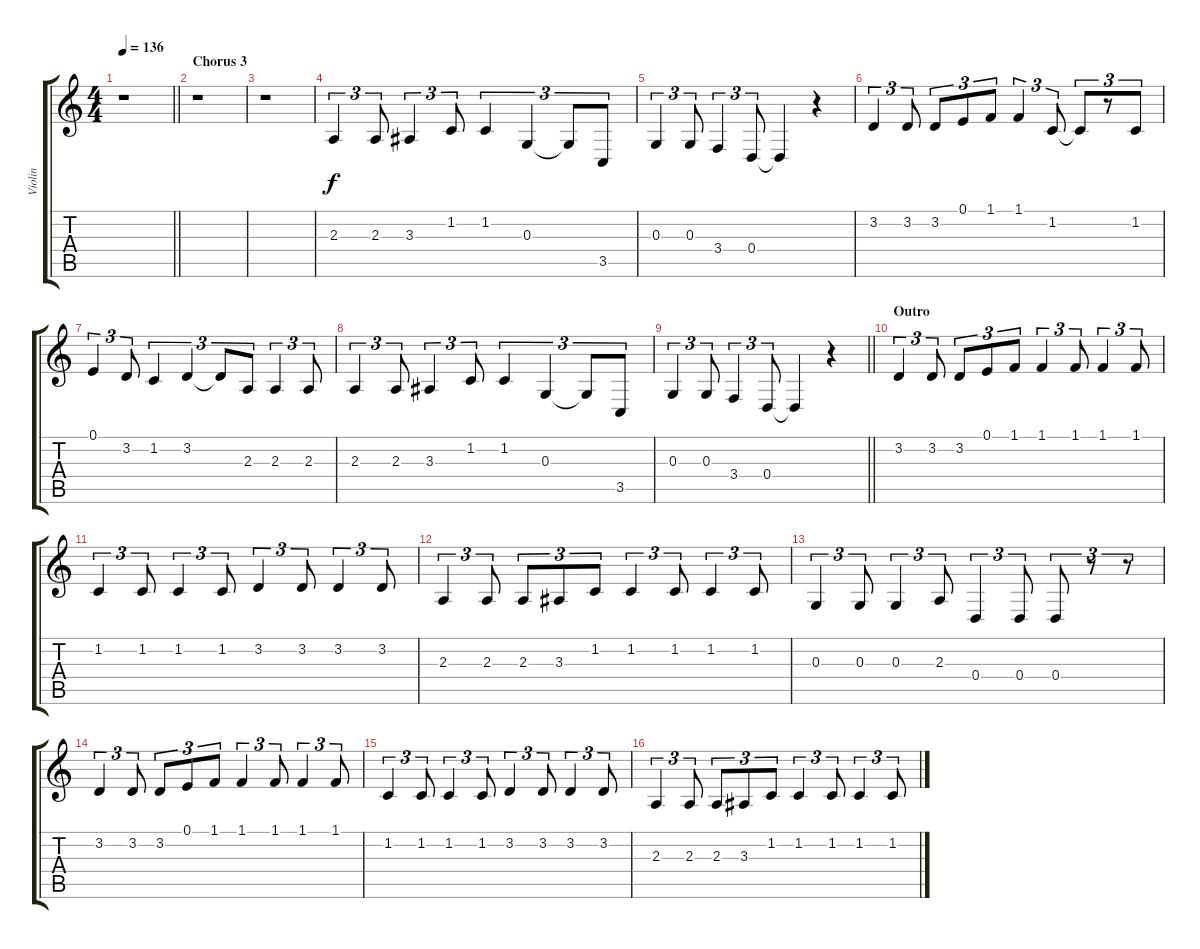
\track ("Violin" "Violin") {instrument violin}
\staff {score tabs}
\tuning (E4 B3 G3 D3 A2 E2) {hide}
\ts (4 4)
\tempo 136
\clef g2
\barLineRight lightlight
\ks c
r.1{dy f} |
\section ("" "Chorus 3")
r.1 |
r.1 |
2.3.4{tu (3 2)} 2.3.8{tu (3 2)} 3.3.4{tu (3 2)} 1.2.8{tu (3 2)} 1.2.4{tu (3 2)} 0.3.4{tu (3 2)} 0.3{t}.8{tu (3 2)} 3.5.8{tu (3 2)} |
0.3.4{tu (3 2)} 0.3.8{tu (3 2)} 3.4.4{tu (3 2)} 0.4.8{tu (3 2)} 0.4{t}.4 r.4 |
3.2.4{tu (3 2)} 3.2.8{tu (3 2)} 3.2.8{tu (3 2)} 0.1.8{tu (3 2)} 1.1.8{tu (3 2)} 1.1.4{tu (3 2)} 1.2.8{tu (3 2)} 1.2{t}.8{tu (3 2)} r.8{tu (3 2)} 1.2.8{tu (3 2)} |
0.1.4{tu (3 2)} 3.2.8{tu (3 2)} 1.2.4{tu (3 2)} 3.2.4{tu (3 2)} 3.2{t}.8{tu (3 2)} 2.3.8{tu (3 2)} 2.3.4{tu (3 2)} 2.3.8{tu (3 2)} |
2.3.4{tu (3 2)} 2.3.8{tu (3 2)} 3.3.4{tu (3 2)} 1.2.8{tu (3 2)} 1.2.4{tu (3 2)} 0.3.4{tu (3 2)} 0.3{t}.8{tu (3 2)} 3.5.8{tu (3 2)} |
\barLineRight lightlight
0.3.4{tu (3 2)} 0.3.8{tu (3 2)} 3.4.4{tu (3 2)} 0.4.8{tu (3 2)} 0.4{t}.4 r.4 |
\section ("" "Outro")
3.2.4{tu (3 2)} 3.2.8{tu (3 2)} 3.2.8{tu (3 2)} 0.1.8{tu (3 2)} 1.1.8{tu (3 2)} 1.1.4{tu (3 2)} 1.1.8{tu (3 2)} 1.1.4{tu (3 2)} 1.1.8{tu (3 2)} |
1.2.4{tu (3 2)} 1.2.8{tu (3 2)} 1.2.4{tu (3 2)} 1.2.8{tu (3 2)} 3.2.4{tu (3 2)} 3.2.8{tu (3 2)} 3.2.4{tu (3 2)} 3.2.8{tu (3 2)} |
2.3.4{tu (3 2)} 2.3.8{tu (3 2)} 2.3.8{tu (3 2)} 3.3.8{tu (3 2)} 1.2.8{tu (3 2)} 1.2.4{tu (3 2)} 1.2.8{tu (3 2)} 1.2.4{tu (3 2)} 1.2.8{tu (3 2)} |
0.3.4{tu (3 2)} 0.3.8{tu (3 2)} 0.3.4{tu (3 2)} 2.3.8{tu (3 2)} 0.4.4{tu (3 2)} 0.4.8{tu (3 2)} 0.4.8{tu (3 2)} r.8{tu (3 2)} r.8{tu (3 2)} |
3.2.4{tu (3 2)} 3.2.8{tu (3 2)} 3.2.8{tu (3 2)} 0.1.8{tu (3 2)} 1.1.8{tu (3 2)} 1.1.4{tu (3 2)} 1.1.8{tu (3 2)} 1.1.4{tu (3 2)} 1.1.8{tu (3 2)} |
1.2.4{tu (3 2)} 1.2.8{tu (3 2)} 1.2.4{tu (3 2)} 1.2.8{tu (3 2)} 3.2.4{tu (3 2)} 3.2.8{tu (3 2)} 3.2.4{tu (3 2)} 3.2.8{tu (3 2)} |
2.3.4{tu (3 2)} 2.3.8{tu (3 2)} 2.3.8{tu (3 2)} 3.3.8{tu (3 2)} 1.2.8{tu (3 2)} 1.2.4{tu (3 2)} 1.2.8{tu (3 2)} 1.2.4{tu (3 2)} 1.2.8{tu (3 2)}
